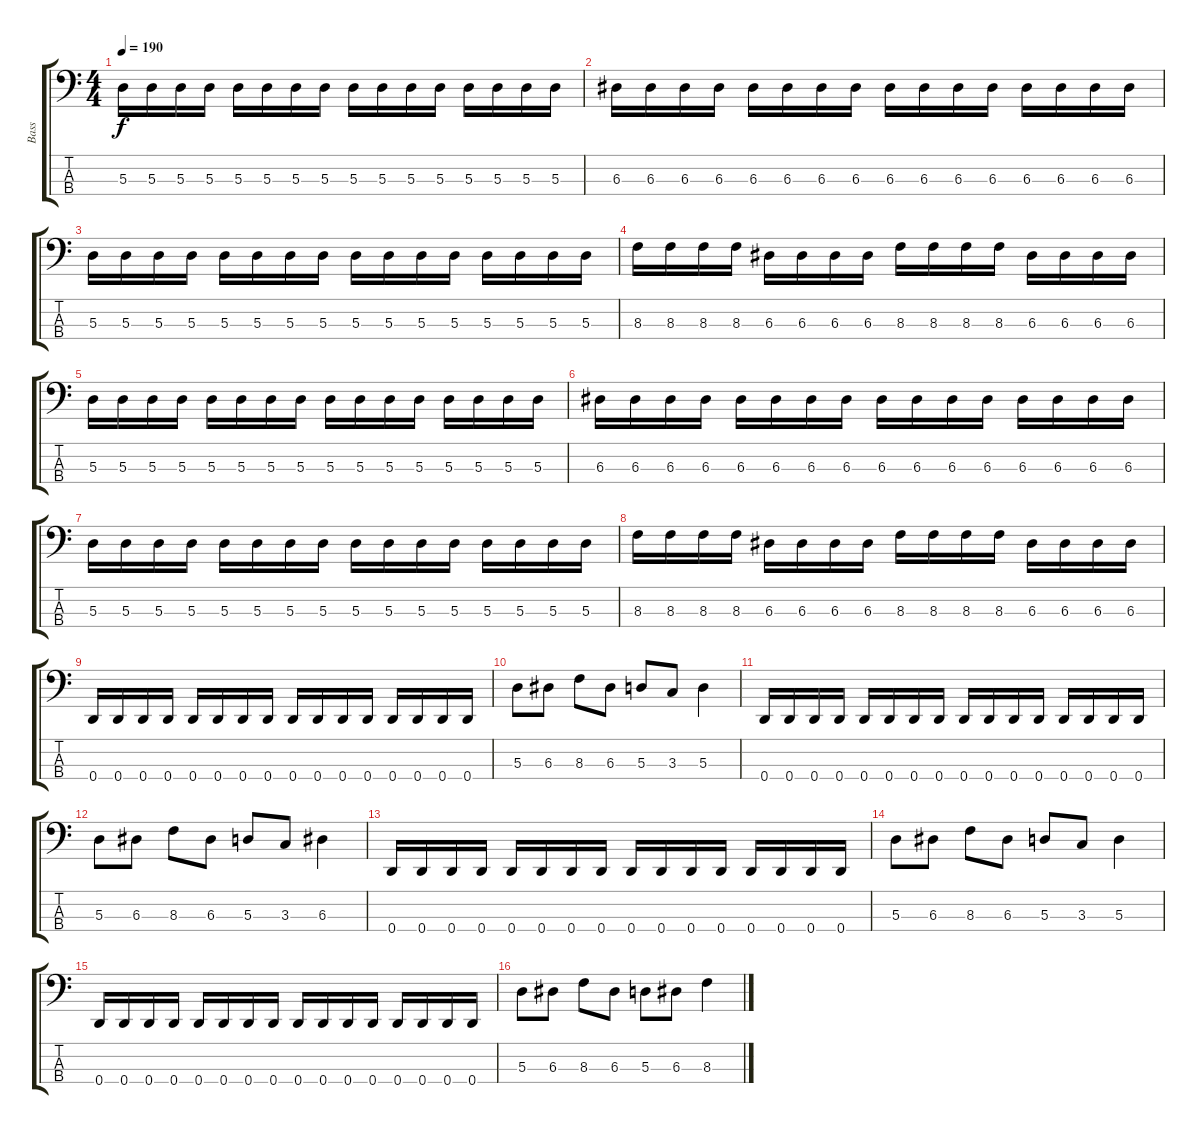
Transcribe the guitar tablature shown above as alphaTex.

\track ("Bass" "Bass") {instrument electricbassfinger}
\staff {score tabs}
\tuning (G2 D2 A1 D1) {hide}
\ts (4 4)
\tempo 190
\clef f4
\ks c
5.3.16{dy f} 5.3.16 5.3.16 5.3.16 5.3.16 5.3.16 5.3.16 5.3.16 5.3.16 5.3.16 5.3.16 5.3.16 5.3.16 5.3.16 5.3.16 5.3.16 |
6.3.16 6.3.16 6.3.16 6.3.16 6.3.16 6.3.16 6.3.16 6.3.16 6.3.16 6.3.16 6.3.16 6.3.16 6.3.16 6.3.16 6.3.16 6.3.16 |
5.3.16 5.3.16 5.3.16 5.3.16 5.3.16 5.3.16 5.3.16 5.3.16 5.3.16 5.3.16 5.3.16 5.3.16 5.3.16 5.3.16 5.3.16 5.3.16 |
8.3.16 8.3.16 8.3.16 8.3.16 6.3.16 6.3.16 6.3.16 6.3.16 8.3.16 8.3.16 8.3.16 8.3.16 6.3.16 6.3.16 6.3.16 6.3.16 |
5.3.16 5.3.16 5.3.16 5.3.16 5.3.16 5.3.16 5.3.16 5.3.16 5.3.16 5.3.16 5.3.16 5.3.16 5.3.16 5.3.16 5.3.16 5.3.16 |
6.3.16 6.3.16 6.3.16 6.3.16 6.3.16 6.3.16 6.3.16 6.3.16 6.3.16 6.3.16 6.3.16 6.3.16 6.3.16 6.3.16 6.3.16 6.3.16 |
5.3.16 5.3.16 5.3.16 5.3.16 5.3.16 5.3.16 5.3.16 5.3.16 5.3.16 5.3.16 5.3.16 5.3.16 5.3.16 5.3.16 5.3.16 5.3.16 |
8.3.16 8.3.16 8.3.16 8.3.16 6.3.16 6.3.16 6.3.16 6.3.16 8.3.16 8.3.16 8.3.16 8.3.16 6.3.16 6.3.16 6.3.16 6.3.16 |
0.4.16 0.4.16 0.4.16 0.4.16 0.4.16 0.4.16 0.4.16 0.4.16 0.4.16 0.4.16 0.4.16 0.4.16 0.4.16 0.4.16 0.4.16 0.4.16 |
5.3.8 6.3.8 8.3.8 6.3.8 5.3.8 3.3.8 5.3.4 |
0.4.16 0.4.16 0.4.16 0.4.16 0.4.16 0.4.16 0.4.16 0.4.16 0.4.16 0.4.16 0.4.16 0.4.16 0.4.16 0.4.16 0.4.16 0.4.16 |
5.3.8 6.3.8 8.3.8 6.3.8 5.3.8 3.3.8 6.3.4 |
0.4.16 0.4.16 0.4.16 0.4.16 0.4.16 0.4.16 0.4.16 0.4.16 0.4.16 0.4.16 0.4.16 0.4.16 0.4.16 0.4.16 0.4.16 0.4.16 |
5.3.8 6.3.8 8.3.8 6.3.8 5.3.8 3.3.8 5.3.4 |
0.4.16 0.4.16 0.4.16 0.4.16 0.4.16 0.4.16 0.4.16 0.4.16 0.4.16 0.4.16 0.4.16 0.4.16 0.4.16 0.4.16 0.4.16 0.4.16 |
5.3.8 6.3.8 8.3.8 6.3.8 5.3.8 6.3.8 8.3.4
